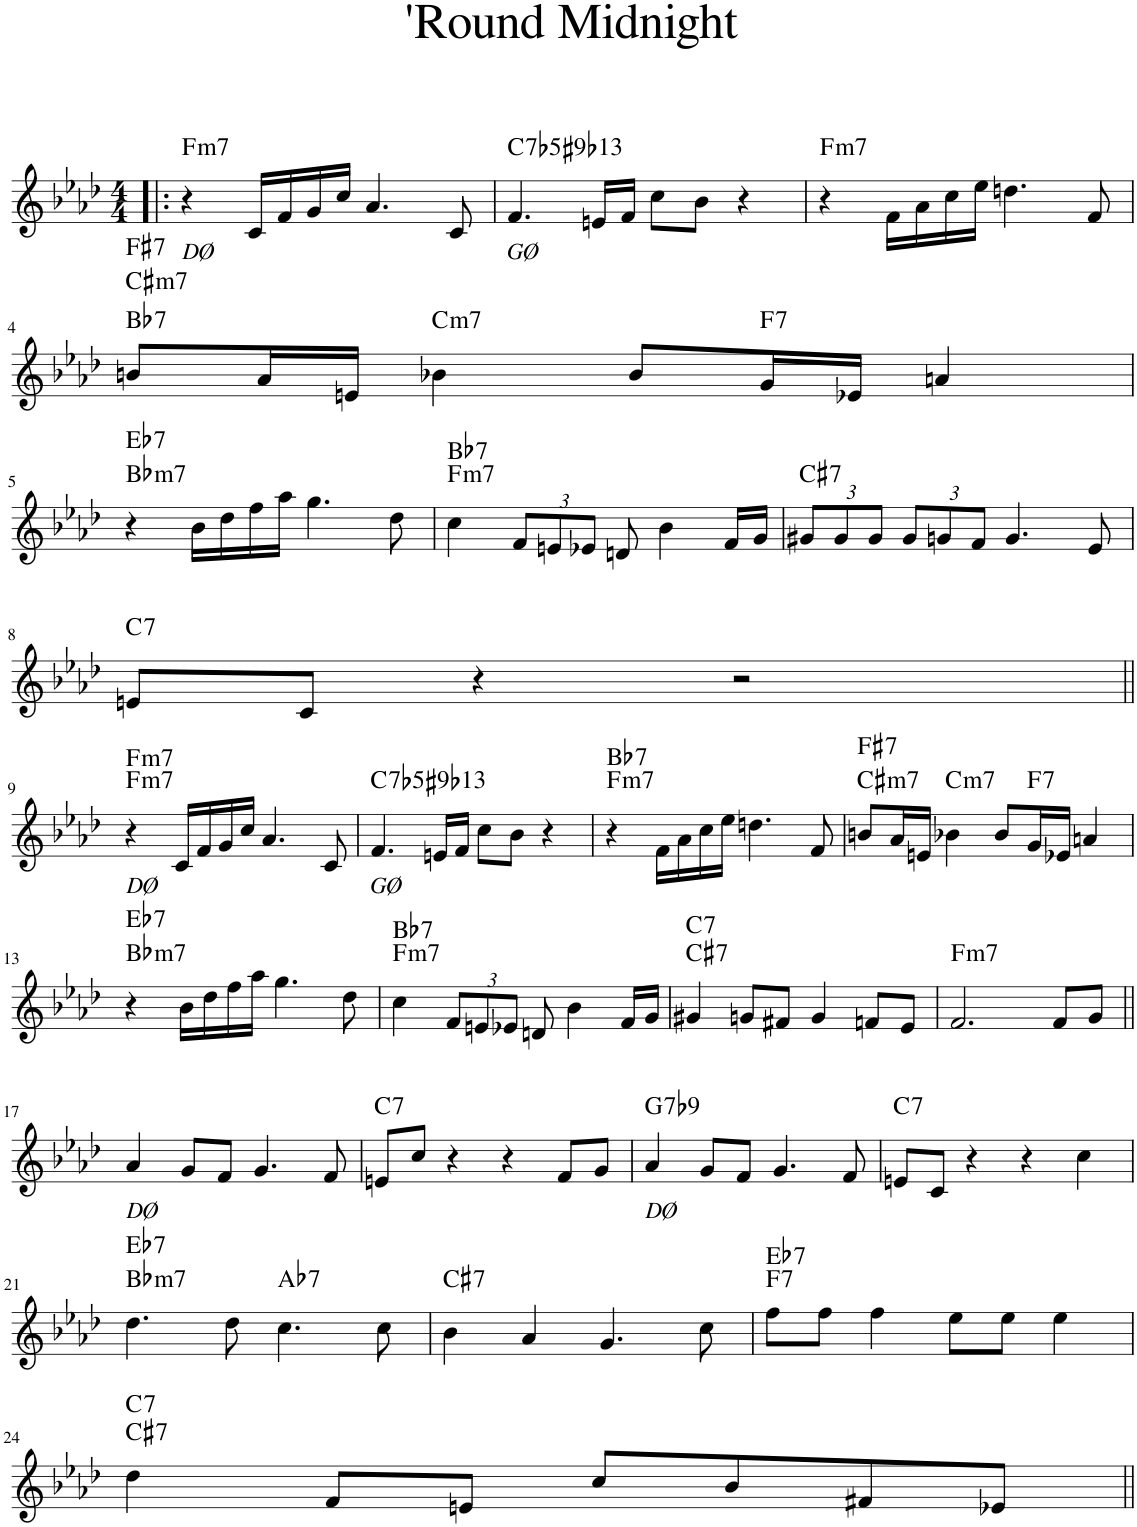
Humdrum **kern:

**kern	**harte
*part1	*part1
*staff1	*
*I"Tenor Saxophone	*
*I'T Sax	*
*clefG2	*
*Trd8c14	*
*k[b-e-a-d-]	*
*M4/4	*
=1!|:	=1!|:
!LO:TX:b:i:t=DØ	!LO:H:kt=m7
4r	F:min7
16c/LL	.
16f/	.
16g/	.
16cc/JJ	.
4.a-/	.
8c/	.
=2	=2
!LO:TX:b:i:t=GØ	!LO:H:kt=7
4.f/	C:(3,b5,b7,#9,b13)
16en/LL	.
16f/JJ	.
8cc\L	.
8b-\J	.
4r	.
=3	=3
!	!LO:H:kt=m7
4r	F:min7
16f\LL	.
16a-\	.
16cc\	.
16ee-\JJ	.
4.ddn\	.
8f/	.
!!LO:LB:g=z
=4	=4
!	!LO:H:n=1:kt=7
!	!LO:H:n=2:kt=m7
!	!LO:H:n=3:kt=7
8bn/L	Bb:7 C#:min7 F#:7
16a-/L	.
16en/JJ	.
!	!LO:H:kt=m7
4b-X\	C:min7
8b-/L	.
!	!LO:H:kt=7
16g/L	F:7
16e-X/JJ	.
4an/	.
!!LO:LB:g=z
=5	=5
!	!LO:H:n=1:kt=m7
!	!LO:H:n=2:kt=7
4r	Bb:min7 Eb:7
16b-\LL	.
16dd-\	.
16ff\	.
16aa-\JJ	.
4.gg\	.
8dd-\	.
=6	=6
!	!LO:H:n=1:kt=m7
!	!LO:H:n=2:kt=7
4cc\	F:min7 Bb:7
*Xbrackettup	*
12f/L	.
12en/	.
12e-X/J	.
8dn/	.
4b-\	.
16f/LL	.
16g/JJ	.
=7	=7
!	!LO:H:kt=7
12g#X/L	C#:7
12g#/	.
12g#/J	.
12g#/L	.
12gn/	.
12f/J	.
4.g/	.
8e-/	.
!!LO:LB:g=z
=8	=8
!	!LO:H:kt=7
8en/L	C:7
8c/J	.
4r	.
2r	.
!!LO:LB:g=z
=9||	=9||
!LO:TX:b:i:t=DØ	!LO:H:n=1:kt=m7
!	!LO:H:n=2:kt=m7
4r	F:min7 F:min7
16c/LL	.
16f/	.
16g/	.
16cc/JJ	.
4.a-/	.
8c/	.
=10	=10
!LO:TX:b:i:t=GØ	!LO:H:kt=7
4.f/	C:(3,b5,b7,#9,b13)
16en/LL	.
16f/JJ	.
8cc\L	.
8b-\J	.
4r	.
=11	=11
!	!LO:H:n=1:kt=m7
!	!LO:H:n=2:kt=7
4r	F:min7 Bb:7
16f\LL	.
16a-\	.
16cc\	.
16ee-\JJ	.
4.ddn\	.
8f/	.
=12	=12
!	!LO:H:n=1:kt=m7
!	!LO:H:n=2:kt=7
8bn/L	C#:min7 F#:7
16a-/L	.
16en/JJ	.
!	!LO:H:kt=m7
4b-X\	C:min7
8b-/L	.
!	!LO:H:kt=7
16g/L	F:7
16e-X/JJ	.
4an/	.
!!LO:LB:g=z
=13	=13
!	!LO:H:n=1:kt=m7
!	!LO:H:n=2:kt=7
4r	Bb:min7 Eb:7
16b-\LL	.
16dd-\	.
16ff\	.
16aa-\JJ	.
4.gg\	.
8dd-\	.
=14	=14
!	!LO:H:n=1:kt=m7
!	!LO:H:n=2:kt=7
4cc\	F:min7 Bb:7
12f/L	.
12en/	.
12e-X/J	.
8dn/	.
4b-\	.
16f/LL	.
16g/JJ	.
=15	=15
!	!LO:H:n=1:kt=7
!	!LO:H:n=2:kt=7
4g#X/	C#:7 C:7
8gn/L	.
8f#X/J	.
4g/	.
8fn/L	.
8e-/J	.
=16	=16
!	!LO:H:kt=m7
2.f/	F:min7
8f/L	.
8g/J	.
!!LO:LB:g=z
=17||	=17||
!LO:TX:b:i:t=DØ	!
4a-/	.
8g/L	.
8f/J	.
4.g/	.
8f/	.
=18	=18
!	!LO:H:kt=7
8en/L	C:7
8cc/J	.
4r	.
4r	.
8f/L	.
8g/J	.
=19	=19
!LO:TX:b:i:t=DØ	!LO:H:kt=7
4a-/	G:7(b9)
8g/L	.
8f/J	.
4.g/	.
8f/	.
=20	=20
!	!LO:H:kt=7
8en/L	C:7
8c/J	.
4r	.
4r	.
4cc\	.
!!LO:LB:g=z
=21	=21
!	!LO:H:n=1:kt=m7
!	!LO:H:n=2:kt=7
4.dd-\	Bb:min7 Eb:7
8dd-\	.
!	!LO:H:kt=7
4.cc\	Ab:7
8cc\	.
=22	=22
!	!LO:H:kt=7
4b-\	C#:7
4a-/	.
4.g/	.
8cc\	.
=23	=23
!	!LO:H:n=1:kt=7
!	!LO:H:n=2:kt=7
8ff\L	F:7 Eb:7
8ff\J	.
4ff\	.
8ee-\L	.
8ee-\J	.
4ee-\	.
!!LO:LB:g=z
=24	=24
!	!LO:H:n=1:kt=7
!	!LO:H:n=2:kt=7
4dd-\	C#:7 C:7
8f/L	.
8en/J	.
8cc/L	.
8b-/	.
8f#X/	.
8e-X/J	.
=||	=||
*-	*-
